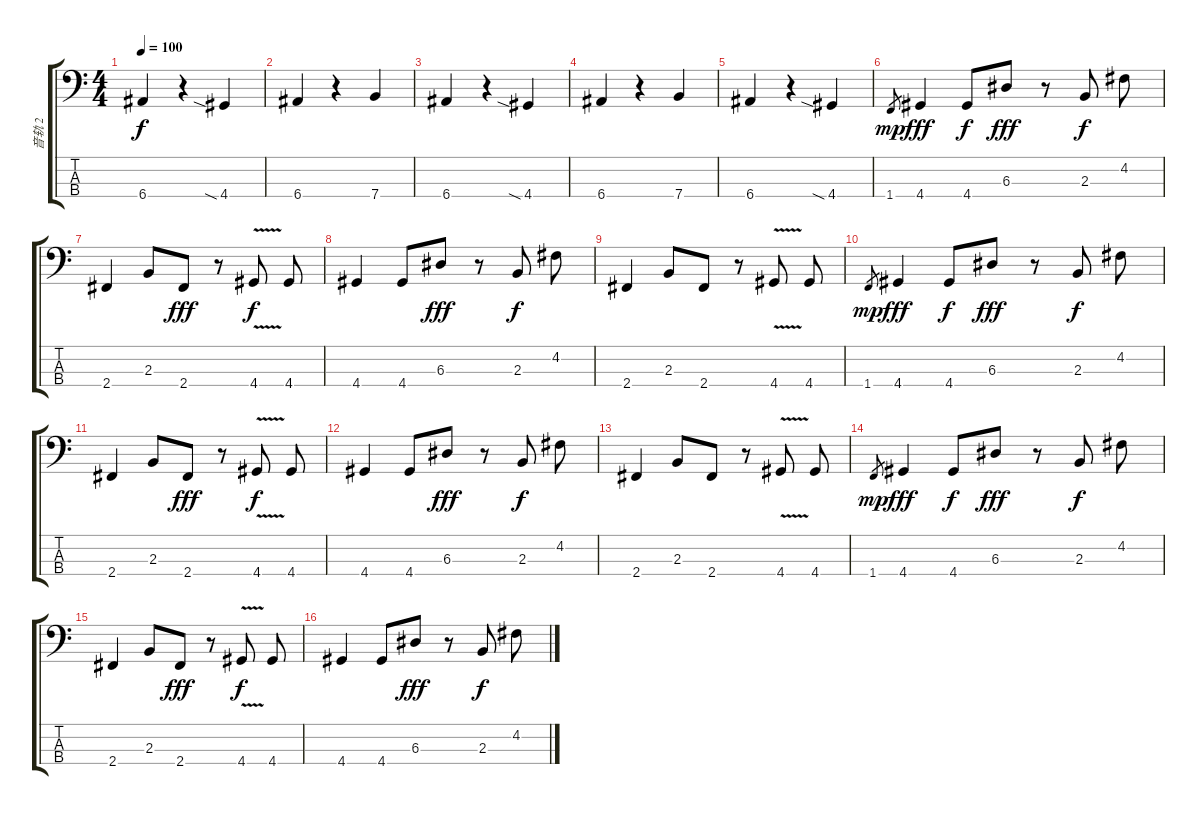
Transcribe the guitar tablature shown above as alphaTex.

\track ("音轨 2" "音轨 2") {instrument slapbass2}
\staff {score tabs}
\tuning (G2 D2 A1 E1) {hide}
\ts (4 4)
\tempo 100
\clef f4
\ks c
6.4.4{dy f} r.4 4.4{sia}.4 |
6.4.4 r.4 7.4.4 |
6.4.4 r.4 4.4{sia}.4 |
6.4.4 r.4 7.4.4 |
6.4.4 r.4 4.4{sia}.4 |
1.4.8{gr dy mp} 4.4.4{dy fff} 4.4.8{dy f} 6.3.8{dy fff} r.8 2.3.8{dy f} 4.2.8 |
2.4.4 2.3.8 2.4.8{dy fff} r.8 4.4{v}.8{dy f} 4.4.8 |
4.4.4 4.4.8 6.3.8{dy fff} r.8 2.3.8{dy f} 4.2.8 |
2.4.4 2.3.8 2.4.8 r.8 4.4{v}.8 4.4.8 |
1.4.8{gr dy mp} 4.4.4{dy fff} 4.4.8{dy f} 6.3.8{dy fff} r.8 2.3.8{dy f} 4.2.8 |
2.4.4 2.3.8 2.4.8{dy fff} r.8 4.4{v}.8{dy f} 4.4.8 |
4.4.4 4.4.8 6.3.8{dy fff} r.8 2.3.8{dy f} 4.2.8 |
2.4.4 2.3.8 2.4.8 r.8 4.4{v}.8 4.4.8 |
1.4.8{gr dy mp} 4.4.4{dy fff} 4.4.8{dy f} 6.3.8{dy fff} r.8 2.3.8{dy f} 4.2.8 |
2.4.4 2.3.8 2.4.8{dy fff} r.8 4.4{v}.8{dy f} 4.4.8 |
4.4.4 4.4.8 6.3.8{dy fff} r.8 2.3.8{dy f} 4.2.8
